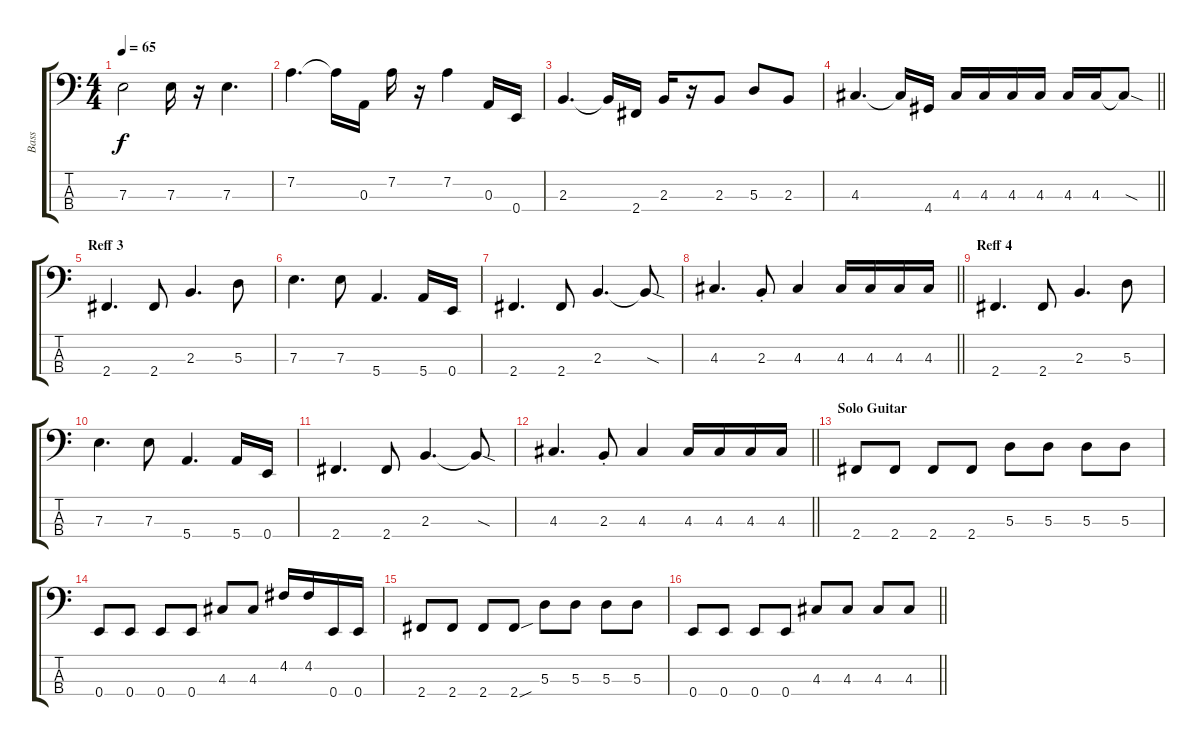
\track ("Bass" "Bass") {instrument electricbassfinger}
\staff {score tabs}
\tuning (G2 D2 A1 E1) {hide}
\ts (4 4)
\tempo 65
\clef f4
\ks c
7.3.2{dy f} 7.3.16 r.16 7.3.4{d} |
7.2.4{d} 7.2{t}.16 0.3.16 7.2.16 r.16 7.2.4 0.3.16 0.4.16 |
2.3.4{d} 2.3{t}.16 2.4.16 2.3.16 r.16 2.3.8 5.3.8 2.3.8 |
\barLineRight lightlight
4.3.4{d} 4.3{t}.16 4.4.16 4.3.16 4.3.16 4.3.16 4.3.16 4.3.16 4.3.16 4.3{sod t}.8 |
\section ("" "Reff 3")
2.4.4{d} 2.4.8 2.3.4{d} 5.3.8 |
7.3.4{d} 7.3.8 5.4.4{d} 5.4.16 0.4.16 |
2.4.4{d} 2.4.8 2.3.4{d} 2.3{sod t}.8 |
\barLineRight lightlight
4.3.4{d} 2.3{st}.8 4.3.4 4.3.16 4.3.16 4.3.16 4.3.16 |
\section ("" "Reff 4")
2.4.4{d} 2.4.8 2.3.4{d} 5.3.8 |
7.3.4{d} 7.3.8 5.4.4{d} 5.4.16 0.4.16 |
2.4.4{d} 2.4.8 2.3.4{d} 2.3{sod t}.8 |
\barLineRight lightlight
4.3.4{d} 2.3{st}.8 4.3.4 4.3.16 4.3.16 4.3.16 4.3.16 |
\section ("" "Solo Guitar")
2.4.8 2.4.8 2.4.8 2.4.8 5.3.8 5.3.8 5.3.8 5.3.8 |
0.4.8 0.4.8 0.4.8 0.4.8 4.3.8 4.3.8 4.2.16 4.2.16 0.4.16 0.4.16 |
2.4.8 2.4.8 2.4.8 2.4{sou}.8 5.3.8 5.3.8 5.3.8 5.3.8 |
\barLineRight lightlight
0.4.8 0.4.8 0.4.8 0.4.8 4.3.8 4.3.8 4.3.8 4.3.8
